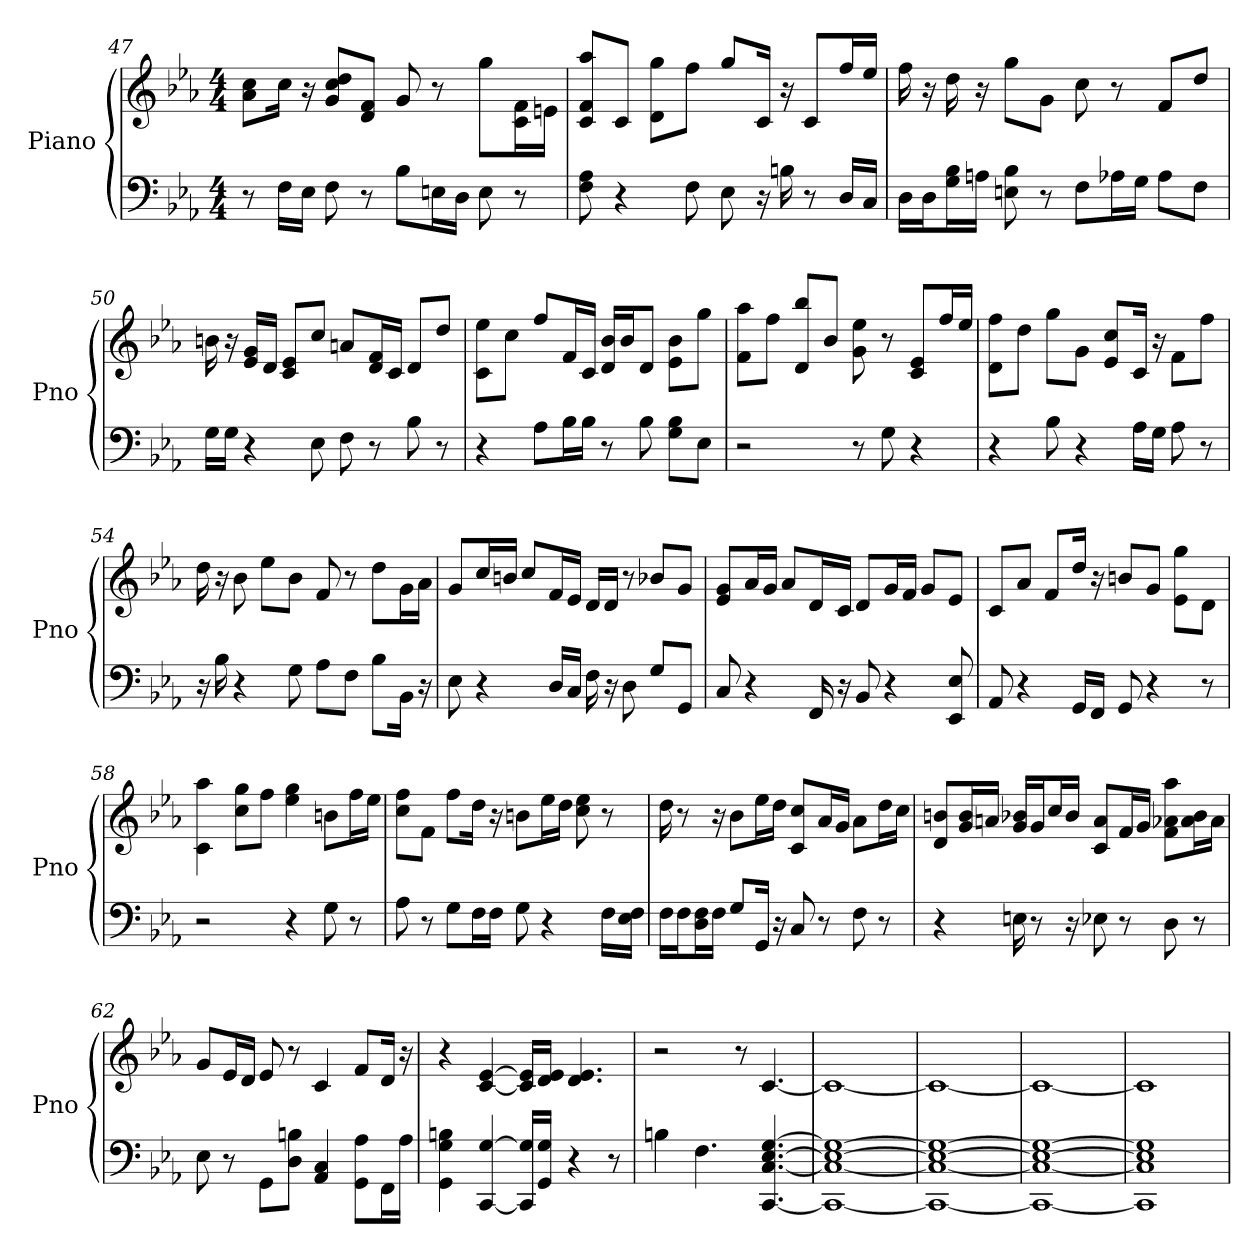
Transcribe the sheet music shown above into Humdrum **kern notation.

**kern	**kern
*part1	*part1
*staff2	*staff1
*I"Piano	*
*I'Pno	*
*clefF4	*clefG2
*k[b-e-a-]	*k[b-e-a-]
*E-:	*E-:
*M4/4	*M4/4
=47	=47
8r	8a-\ 8cc\L
16F\LL	16cc\Jk
16E-\JJ	16r
8F	8cc/ 8g/ 8dd/L
8r	8d/ 8f/J
8B-\L	8g
16E\L	8r
16D\JJ	.
8E	8gg\L
8r	16c\ 16f\L
.	16e\JJ
=48	=48
8F 8A-	8c/ 8aa-/ 8f/L
4r	8c/J
.	8gg\ 8d\L
8F	8ff\J
8E-	8gg/L
16r	16c/Jk
16B	16r
8r	8c/L
16D/LL	16ff/L
16C/JJ	16ee-/JJ
=49	=49
16D\LL	16ff
16D\J	16r
16B-\ 16G\L	16dd
16A\JJ	16r
8E 8B-	8gg\L
8r	8g\J
8F\L	8cc
16A-\L	8r
16G\JJ	.
8A-\L	8f/L
8F\J	8dd/J
=50	=50
16G\LL	16b
16G\JJ	16r
4r	16g/ 16e-/LL
.	16d/JJ
.	8c/ 8e-/L
8E-	8cc/J
8F	8a/L
8r	16f/ 16d/L
.	16c/JJ
8B-	8d/L
8r	8dd/J
=51	=51
4r	8ee-\ 8c\L
.	8cc\J
8A-\L	8ff/L
16B-\L	16f/L
16B-\JJ	16c/JJ
8r	16b-/ 16d/LL
.	16b-/J
8B-	8d/J
8B-\ 8G\L	8b-\ 8e-\L
8E-\J	8gg\J
=52	=52
2r	8aa-\ 8f\L
.	8ff\J
.	8d/ 8bb-/L
.	8b-/J
8r	8ee- 8g
8G	8r
4r	8c/ 8e-/L
.	16ff/L
.	16ee-/JJ
=53	=53
4r	8ff\ 8d\L
.	8dd\J
8B-	8gg\L
4r	8g\J
.	8cc/ 8e-/L
16A-\LL	16c/Jk
16G\JJ	16r
8A-	8f\L
8r	8ff\J
=54	=54
16r	16dd
16B-	16r
4r	8b-
.	8ee-\L
8G	8b-\J
8A-\L	8f
8F\J	8r
8B-\L	8dd\L
16BB-\Jk	16g\L
16r	16a-\JJ
=55	=55
8E-	8g/L
4r	16cc/L
.	16b/JJ
.	8cc/L
16D/LL	16f/L
16C/JJ	16e-/JJ
16F	16d/LL
16r	16d/JJ
8D	8r
8G/L	8b-/L
8GG/J	8g/J
=56	=56
8C	8g/ 8e-/L
4r	16a-/L
.	16g/JJ
.	8a-/L
16FF	16d/L
16r	16c/JJ
8BB-	8d/L
4r	16g/L
.	16f/JJ
.	8g/L
8EE- 8E-	8e-/J
=57	=57
8AA-	8c/L
4r	8a-/J
.	8f/L
16GG/LL	16dd/Jk
16FF/JJ	16r
8GG	8b/L
4r	8g/J
.	8gg\ 8e-\L
8r	8d\J
=58	=58
2r	4c 4aa-
.	8gg\ 8cc\L
.	8ff\J
4r	4ee- 4gg
8G	8b\L
8r	16ff\L
.	16ee-\JJ
=59	=59
8A-	8ff\ 8cc\L
8r	8f\J
8G\L	8ff\L
16F\L	16dd\Jk
16F\JJ	16r
8G	8b\L
4r	16ee-\L
.	16dd\JJ
.	8cc 8ee-
16F\LL	8r
16F\ 16E-\JJ	.
=60	=60
16F\LL	16dd
16F\J	8r
16F\ 16D\L	.
16F\JJ	16r
8G/L	8b-\L
16GG/Jk	16ee-\L
16r	16dd\JJ
8C	8cc/ 8c/L
8r	16a-/L
.	16g/JJ
8F	8a-\L
8r	16dd\L
.	16cc\JJ
=61	=61
4r	8b/ 8d/L
.	16g/ 16b/L
.	16a/JJ
16E	16g/ 16b-/LL
8r	16g/J
.	16cc/L
16r	16b-/JJ
8E-	8a/ 8c/L
8r	16f/L
.	16g/JJ
8D	8aa-\ 8f\ 8a-\L
8r	16a-\ 16b-\L
.	16a-\JJ
=62	=62
8E-	8g/L
8r	16e-/L
.	16d/JJ
8GG\L	8e-
8D\ 8B\J	8r
4AA- 4C	4c
8A-\ 8GG\L	8f/L
16FF\L	16d/Jk
16A-\JJ	16r
=63	=63
4B 4G 4GG	4r
[4G [4CC	[4e- [4c
16G]/ 16CC]/LL	16e-]/ 16c]/LL
16G/ 16GG/JJ	16e-/ 16d/JJ
4r	4.e- 4.d
8r	.
=64	=64
4B	2r
4.F	.
.	8r
[4.E- [4.G [4.C [4.CC	[4.c
=65	=65
1E-_ 1G_ 1C_ 1CC_	1c_
=66	=66
1E-_ 1G_ 1C_ 1CC_	1c_
=67	=67
1E-_ 1G_ 1C_ 1CC_	1c_
=68	=68
1E-] 1G] 1C] 1CC]	1c]
=	=
*-	*-
